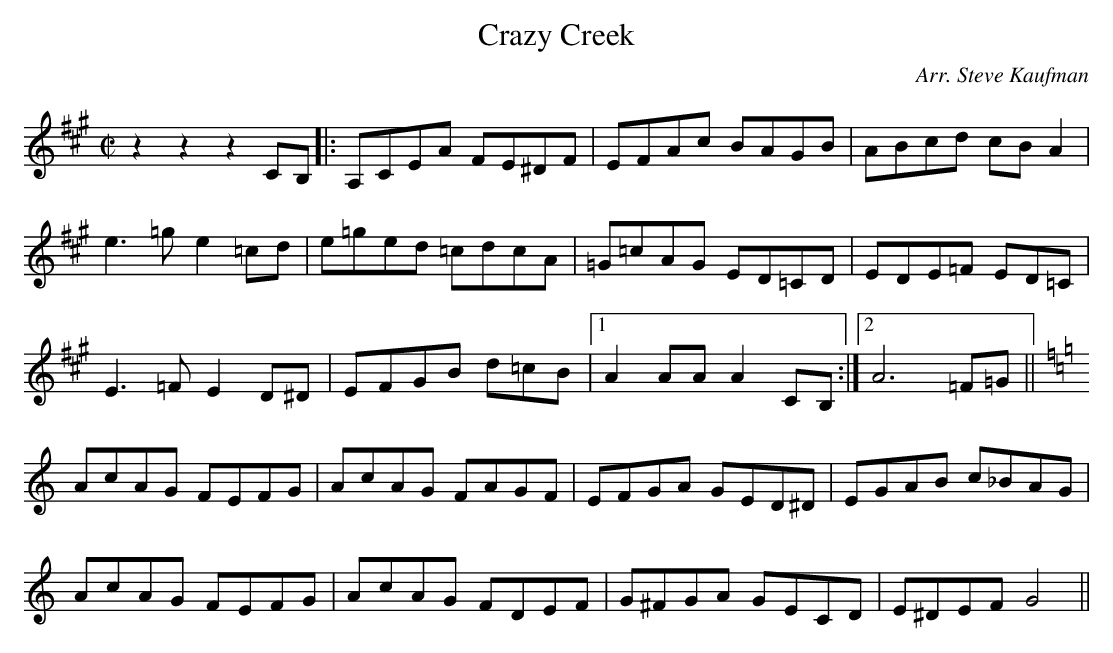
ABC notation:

X:1
T:Crazy Creek
M: C|
L:1/8
C:Arr. Steve Kaufman
K:A
z2z2z2CB,|:A,CEA FE^DF|EFAc BAGB|ABcd cBA2|!
e3=ge2=cd|e=ged =cdcA|=G=cAG ED=CD|EDE=F ED=C|!
E3=FE2D^D|EFGB d=cB|1 A2AAA2CB,:|2 A6=F=G|| [K:C]
AcAG FEFG|AcAG FAGF|EFGA GED^D|EGAB c_BAG|!
AcAG FEFG|AcAG FDEF|G^FGA GECD|E^DEFG4||
